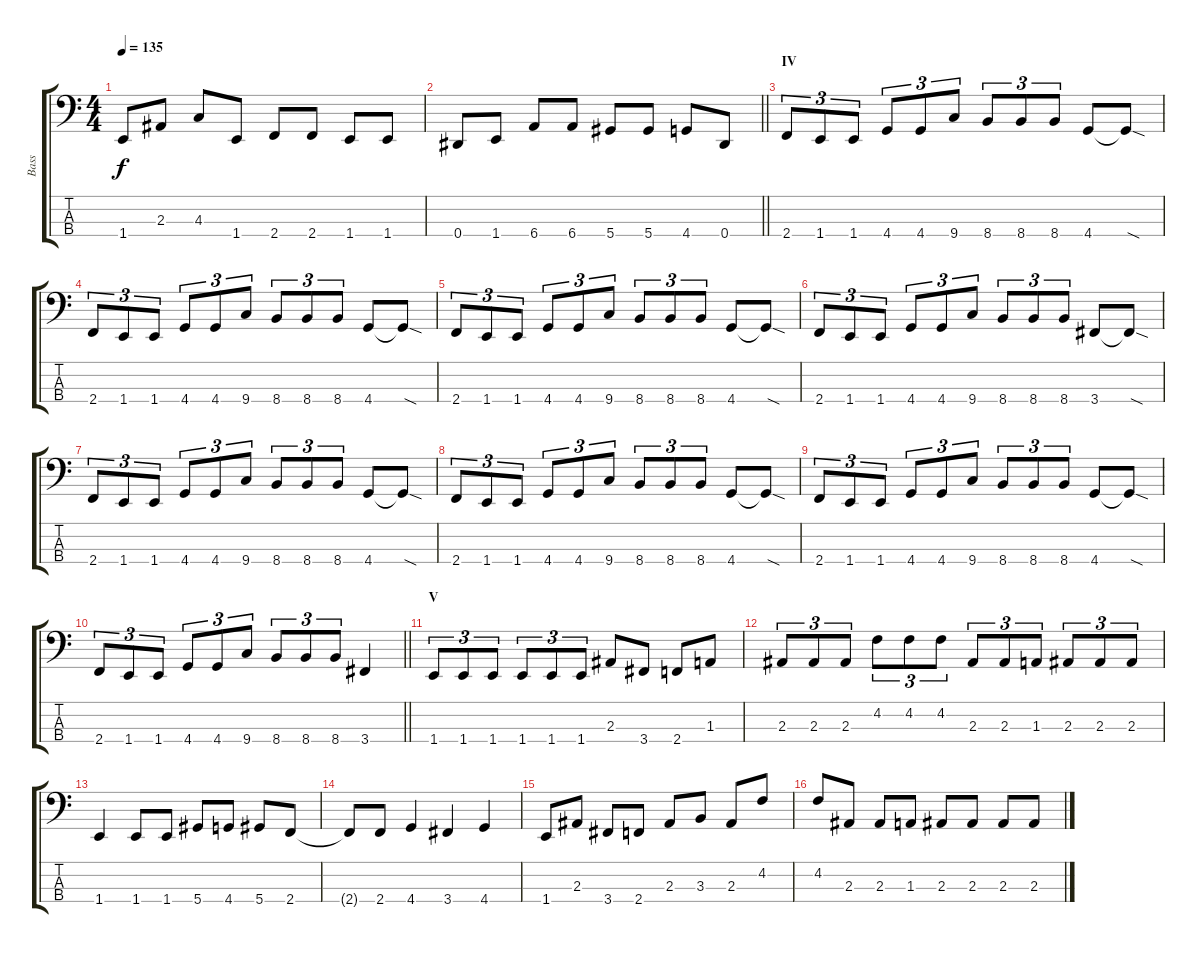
\track ("Bass" "Bass") {instrument electricbasspick}
\staff {score tabs}
\tuning (Gb2 Db2 Ab1 Eb1) {hide}
\ts (4 4)
\tempo 135
\clef f4
\ks c
1.4.8{dy f} 2.3.8 4.3.8 1.4.8 2.4.8 2.4.8 1.4.8 1.4.8 |
\barLineRight lightlight
0.4.8 1.4.8 6.4.8 6.4.8 5.4.8 5.4.8 4.4.8 0.4.8 |
\section ("" "IV")
2.4.8{tu (3 2)} 1.4.8{tu (3 2)} 1.4.8{tu (3 2)} 4.4.8{tu (3 2)} 4.4.8{tu (3 2)} 9.4.8{tu (3 2)} 8.4.8{tu (3 2)} 8.4.8{tu (3 2)} 8.4.8{tu (3 2)} 4.4.8 4.4{sod t}.8 |
2.4.8{tu (3 2)} 1.4.8{tu (3 2)} 1.4.8{tu (3 2)} 4.4.8{tu (3 2)} 4.4.8{tu (3 2)} 9.4.8{tu (3 2)} 8.4.8{tu (3 2)} 8.4.8{tu (3 2)} 8.4.8{tu (3 2)} 4.4.8 4.4{sod t}.8 |
2.4.8{tu (3 2)} 1.4.8{tu (3 2)} 1.4.8{tu (3 2)} 4.4.8{tu (3 2)} 4.4.8{tu (3 2)} 9.4.8{tu (3 2)} 8.4.8{tu (3 2)} 8.4.8{tu (3 2)} 8.4.8{tu (3 2)} 4.4.8 4.4{sod t}.8 |
2.4.8{tu (3 2)} 1.4.8{tu (3 2)} 1.4.8{tu (3 2)} 4.4.8{tu (3 2)} 4.4.8{tu (3 2)} 9.4.8{tu (3 2)} 8.4.8{tu (3 2)} 8.4.8{tu (3 2)} 8.4.8{tu (3 2)} 3.4.8 3.4{sod t}.8 |
2.4.8{tu (3 2)} 1.4.8{tu (3 2)} 1.4.8{tu (3 2)} 4.4.8{tu (3 2)} 4.4.8{tu (3 2)} 9.4.8{tu (3 2)} 8.4.8{tu (3 2)} 8.4.8{tu (3 2)} 8.4.8{tu (3 2)} 4.4.8 4.4{sod t}.8 |
2.4.8{tu (3 2)} 1.4.8{tu (3 2)} 1.4.8{tu (3 2)} 4.4.8{tu (3 2)} 4.4.8{tu (3 2)} 9.4.8{tu (3 2)} 8.4.8{tu (3 2)} 8.4.8{tu (3 2)} 8.4.8{tu (3 2)} 4.4.8 4.4{sod t}.8 |
2.4.8{tu (3 2)} 1.4.8{tu (3 2)} 1.4.8{tu (3 2)} 4.4.8{tu (3 2)} 4.4.8{tu (3 2)} 9.4.8{tu (3 2)} 8.4.8{tu (3 2)} 8.4.8{tu (3 2)} 8.4.8{tu (3 2)} 4.4.8 4.4{sod t}.8 |
\barLineRight lightlight
2.4.8{tu (3 2)} 1.4.8{tu (3 2)} 1.4.8{tu (3 2)} 4.4.8{tu (3 2)} 4.4.8{tu (3 2)} 9.4.8{tu (3 2)} 8.4.8{tu (3 2)} 8.4.8{tu (3 2)} 8.4.8{tu (3 2)} 3.4.4 |
\section ("" "V")
1.4.8{tu (3 2)} 1.4.8{tu (3 2)} 1.4.8{tu (3 2)} 1.4.8{tu (3 2)} 1.4.8{tu (3 2)} 1.4.8{tu (3 2)} 2.3.8 3.4.8 2.4.8 1.3.8 |
2.3.8{tu (3 2)} 2.3.8{tu (3 2)} 2.3.8{tu (3 2)} 4.2.8{tu (3 2)} 4.2.8{tu (3 2)} 4.2.8{tu (3 2)} 2.3.8{tu (3 2)} 2.3.8{tu (3 2)} 1.3.8{tu (3 2)} 2.3.8{tu (3 2)} 2.3.8{tu (3 2)} 2.3.8{tu (3 2)} |
1.4.4 1.4.8 1.4.8 5.4.8 4.4.8 5.4.8 2.4.8 |
2.4{t}.8 2.4.8 4.4.4 3.4.4 4.4.4 |
1.4.8 2.3.8 3.4.8 2.4.8 2.3.8 3.3.8 2.3.8 4.2.8 |
4.2.8 2.3.8 2.3.8 1.3.8 2.3.8 2.3.8 2.3.8 2.3.8
